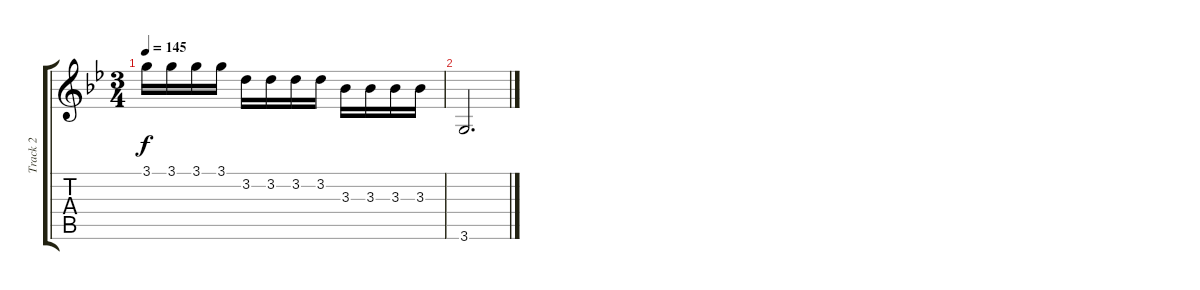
\track ("Track 2" "Track 2") {instrument distortionguitar}
\staff {score tabs}
\tuning (E4 B3 G3 D3 A2 E2) {hide}
\ts (3 4)
\tempo 145
\clef g2
\ks bb
3.1.16{dy f} 3.1.16 3.1.16 3.1.16 3.2.16 3.2.16 3.2.16 3.2.16 3.3.16 3.3.16 3.3.16 3.3.16 |
3.6.2{d}
